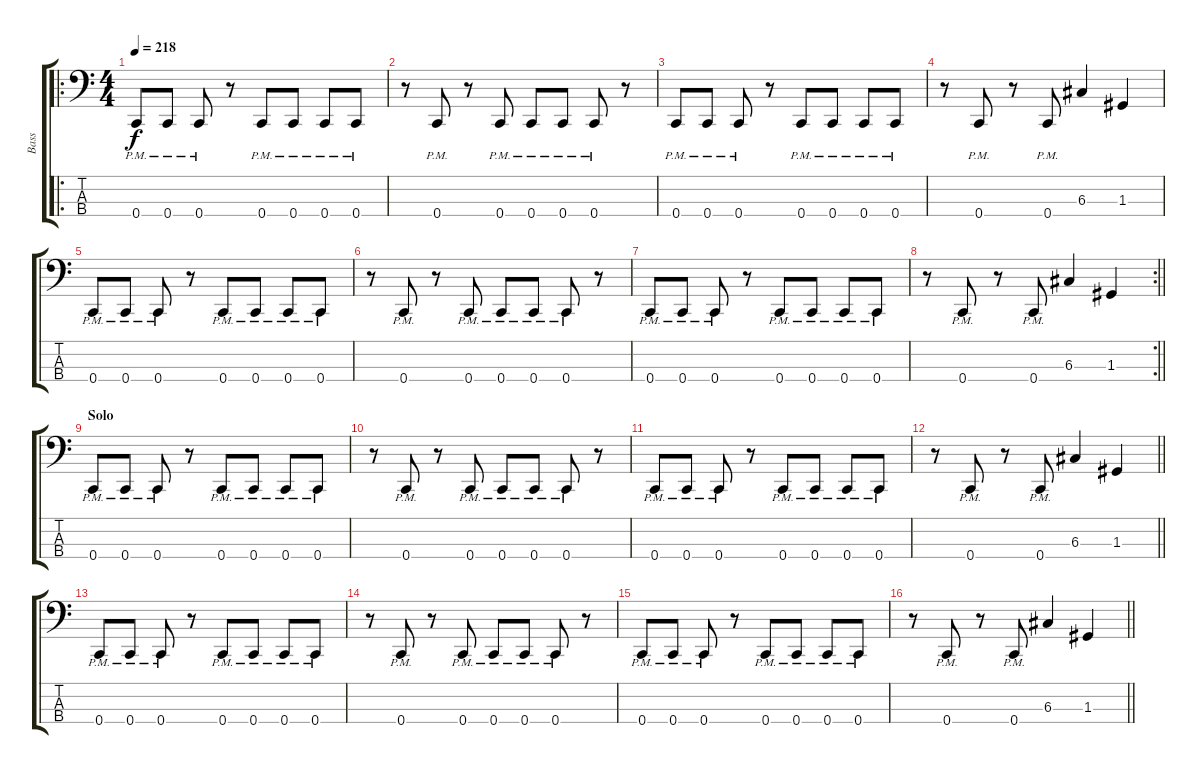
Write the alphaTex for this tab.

\track ("Bass" "Bass") {instrument slapbass1}
\staff {score tabs}
\tuning (F2 C2 G1 C1) {hide}
\ro
\ts (4 4)
\tempo 218
\clef f4
\ks c
0.4{pm}.8{dy f} 0.4{pm}.8 0.4{pm}.8 r.8 0.4{pm}.8 0.4{pm}.8 0.4{pm}.8 0.4{pm}.8 |
r.8 0.4{pm}.8 r.8 0.4{pm}.8 0.4{pm}.8 0.4{pm}.8 0.4{pm}.8 r.8 |
0.4{pm}.8 0.4{pm}.8 0.4{pm}.8 r.8 0.4{pm}.8 0.4{pm}.8 0.4{pm}.8 0.4{pm}.8 |
r.8 0.4{pm}.8 r.8 0.4{pm}.8 6.3.4 1.3.4 |
0.4{pm}.8 0.4{pm}.8 0.4{pm}.8 r.8 0.4{pm}.8 0.4{pm}.8 0.4{pm}.8 0.4{pm}.8 |
r.8 0.4{pm}.8 r.8 0.4{pm}.8 0.4{pm}.8 0.4{pm}.8 0.4{pm}.8 r.8 |
0.4{pm}.8 0.4{pm}.8 0.4{pm}.8 r.8 0.4{pm}.8 0.4{pm}.8 0.4{pm}.8 0.4{pm}.8 |
\rc 2
\barLineRight lightlight
r.8 0.4{pm}.8 r.8 0.4{pm}.8 6.3.4 1.3.4 |
\section ("" "Solo")
0.4{pm}.8 0.4{pm}.8 0.4{pm}.8 r.8 0.4{pm}.8 0.4{pm}.8 0.4{pm}.8 0.4{pm}.8 |
r.8 0.4{pm}.8 r.8 0.4{pm}.8 0.4{pm}.8 0.4{pm}.8 0.4{pm}.8 r.8 |
0.4{pm}.8 0.4{pm}.8 0.4{pm}.8 r.8 0.4{pm}.8 0.4{pm}.8 0.4{pm}.8 0.4{pm}.8 |
\barLineRight lightlight
r.8 0.4{pm}.8 r.8 0.4{pm}.8 6.3.4 1.3.4 |
0.4{pm}.8 0.4{pm}.8 0.4{pm}.8 r.8 0.4{pm}.8 0.4{pm}.8 0.4{pm}.8 0.4{pm}.8 |
r.8 0.4{pm}.8 r.8 0.4{pm}.8 0.4{pm}.8 0.4{pm}.8 0.4{pm}.8 r.8 |
0.4{pm}.8 0.4{pm}.8 0.4{pm}.8 r.8 0.4{pm}.8 0.4{pm}.8 0.4{pm}.8 0.4{pm}.8 |
\barLineRight lightlight
r.8 0.4{pm}.8 r.8 0.4{pm}.8 6.3.4 1.3.4
